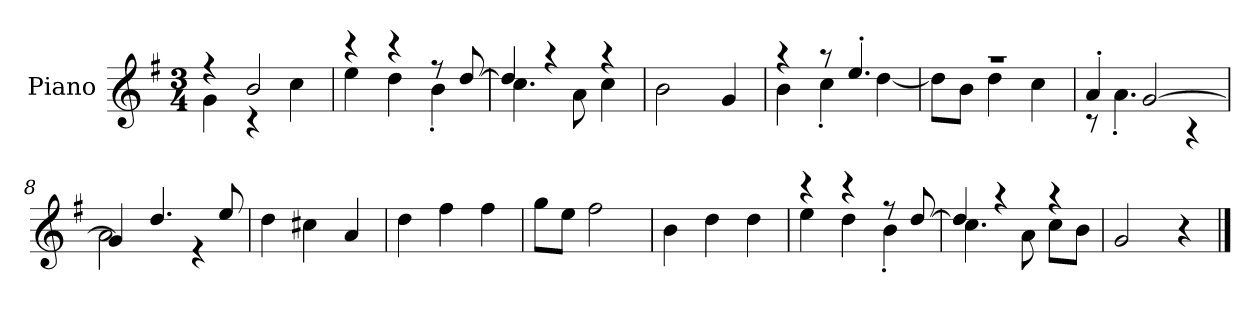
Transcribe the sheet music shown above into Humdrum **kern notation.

**kern
*part1
*staff1
*I"Piano
*I'P-no
*clefG2
*k[f#]
*M3/4
*MM174
=1
*^
4r	4g\
2b/	4r
.	4cc\
=2	=2
4r	4ee\
4r	4dd\
8r	4b'\
[8dd/	.
=3	=3
4dd/]	4.cc\
4r	.
.	8a\
4r	4cc\
*v	*v
=4
2b\
4g/
=5
*^
4r	4b\
8r	4cc'\
4.ee'/	.
.	[4dd\
=6	=6
2.r	8dd\L]
.	8b\J
.	4dd\
.	4cc\
=7	=7
4a'/	8r
.	4.a'\
[2g/	.
.	4r
=8	=8
4g/]	2a\
4.dd/	.
.	4r
8ee/	.
*v	*v
!!LO:LB:g=z
=9
4dd\
4cc#X\
4a/
=10
4dd\
4ff#\
4ff#\
=11
8gg\L
8ee\J
2ff#\
=12
4b\
4dd\
4dd\
=13
*^
4r	4ee\
4r	4dd\
8r	4b'\
[8dd/	.
=14	=14
4dd/]	4.cc\
4r	.
.	8a\
4r	8cc\L
.	8b\J
*v	*v
=15
2g/
4r
==
*-
